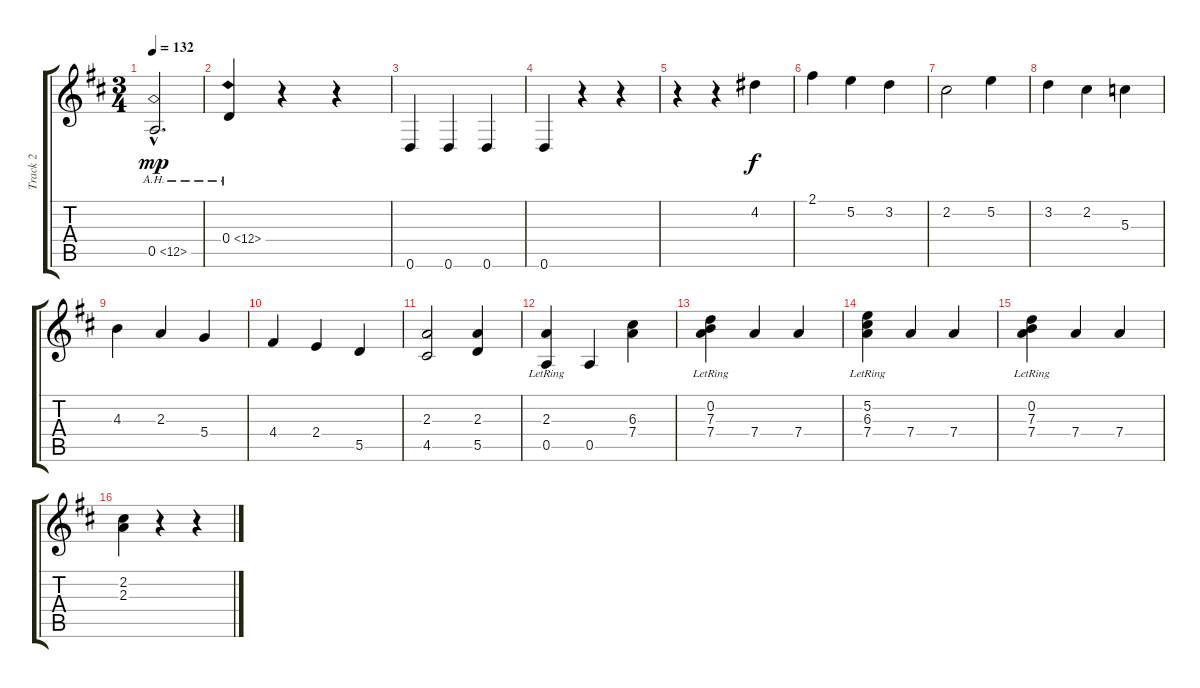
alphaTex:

\track ("Track 2" "Track 2") {instrument acousticguitarnylon}
\staff {score tabs}
\tuning (E4 B3 G3 D3 A2 D2) {hide}
\ts (3 4)
\tempo 132
\clef g2
\ks d
0.5{ah 12 hac}.2{d dy mp} |
0.4{ah 12}.4 r.4 r.4 |
0.6.4 0.6.4 0.6.4 |
0.6.4 r.4 r.4 |
r.4 r.4 4.2.4{dy f} |
2.1.4 5.2.4 3.2.4 |
2.2.2 5.2.4 |
3.2.4 2.2.4 5.3.4 |
4.3.4 2.3.4 5.4.4 |
4.4.4 2.4.4 5.5.4 |
(2.3 4.5).2 (2.3 5.5).4 |
(2.3{lr} 0.5).4 0.5.4 (6.3 7.4).4 |
(0.2{lr} 7.3{lr} 7.4).4 7.4.4 7.4.4 |
(5.2{lr} 6.3{lr} 7.4).4 7.4.4 7.4.4 |
(0.2{lr} 7.3{lr} 7.4).4 7.4.4 7.4.4 |
(2.2 2.3).4 r.4 r.4
